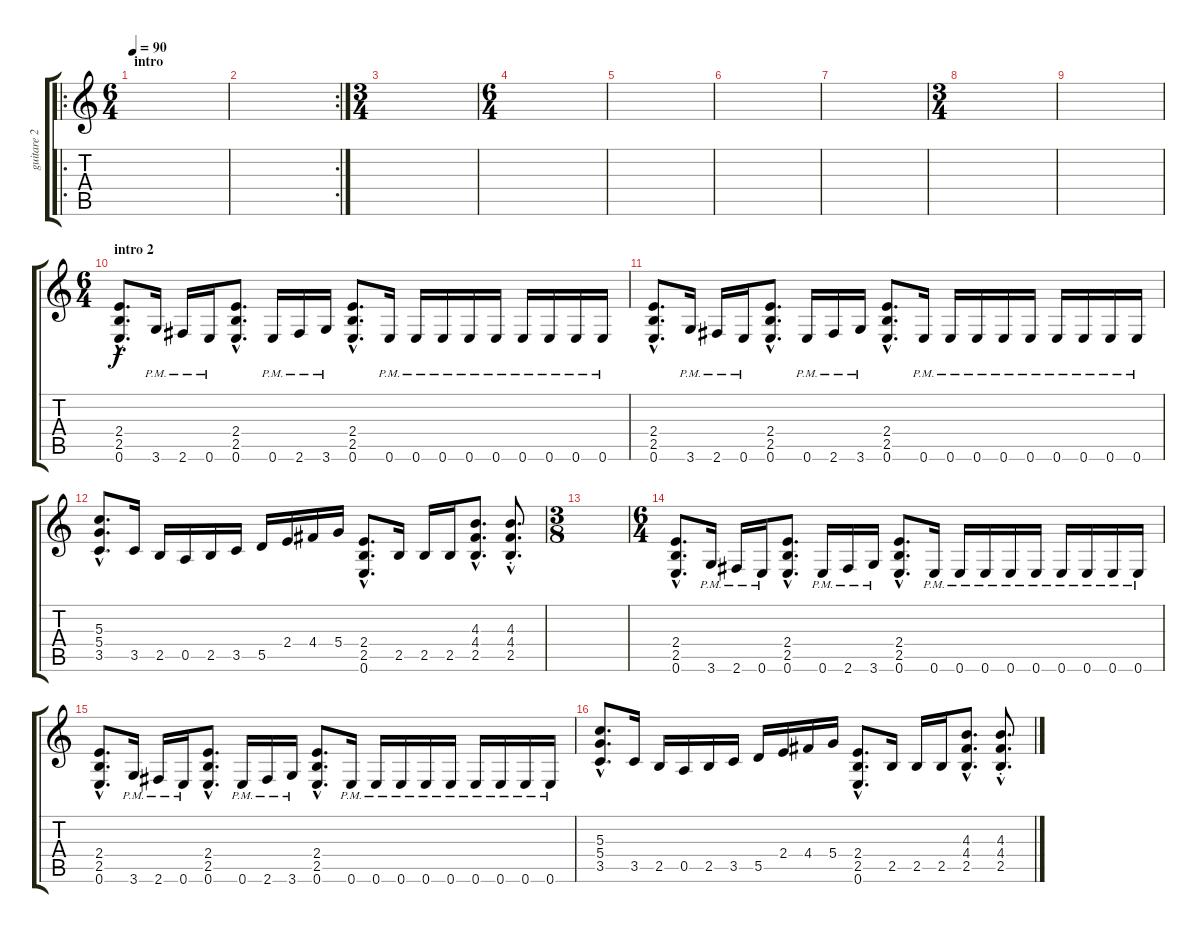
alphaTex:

\track ("guitare 2" "guitare 2") {instrument distortionguitar}
\staff {score tabs}
\tuning (E4 B3 G3 D3 A2 E2) {hide}
\ro
\ts (6 4)
\section ("" "intro")
\tempo 90
\clef g2
\ks c
|
\rc 2
|
\ts (3 4)
|
\ts (6 4)
|
|
|
|
\ts (3 4)
|
|
\ts (6 4)
\section ("" "intro 2")
(2.4{hac} 2.5{hac} 0.6{hac}).8{d} 3.6{pm}.16 2.6{pm}.16 0.6{pm}.16 (2.4{hac} 2.5{hac} 0.6{hac}).8{d} 0.6{pm}.16 2.6{pm}.16 3.6{pm}.16 (2.4{hac} 2.5{hac} 0.6{hac}).8{d} 0.6{pm}.16 0.6{pm}.16 0.6{pm}.16 0.6{pm}.16 0.6{pm}.16 0.6{pm}.16 0.6{pm}.16 0.6{pm}.16 0.6{pm}.16 |
(2.4{hac} 2.5{hac} 0.6{hac}).8{d} 3.6{pm}.16 2.6{pm}.16 0.6{pm}.16 (2.4{hac} 2.5{hac} 0.6{hac}).8{d} 0.6{pm}.16 2.6{pm}.16 3.6{pm}.16 (2.4{hac} 2.5{hac} 0.6{hac}).8{d} 0.6{pm}.16 0.6{pm}.16 0.6{pm}.16 0.6{pm}.16 0.6{pm}.16 0.6{pm}.16 0.6{pm}.16 0.6{pm}.16 0.6{pm}.16 |
(5.3{hac} 5.4{hac} 3.5{hac}).8{d} 3.5.16 2.5.16 0.5.16 2.5.16 3.5.16 5.5.16 2.4.16 4.4.16 5.4.16 (2.4{hac} 2.5{hac} 0.6{hac}).8{d} 2.5.16 2.5.16 2.5.16 (4.3{hac} 4.4{hac} 2.5{hac}).8{d} (4.3{hac st} 4.4{hac st} 2.5{hac st}).8{d} |
\ts (3 8)
|
\ts (6 4)
(2.4{hac} 2.5{hac} 0.6{hac}).8{d} 3.6{pm}.16 2.6{pm}.16 0.6{pm}.16 (2.4{hac} 2.5{hac} 0.6{hac}).8{d} 0.6{pm}.16 2.6{pm}.16 3.6{pm}.16 (2.4{hac} 2.5{hac} 0.6{hac}).8{d} 0.6{pm}.16 0.6{pm}.16 0.6{pm}.16 0.6{pm}.16 0.6{pm}.16 0.6{pm}.16 0.6{pm}.16 0.6{pm}.16 0.6{pm}.16 |
(2.4{hac} 2.5{hac} 0.6{hac}).8{d} 3.6{pm}.16 2.6{pm}.16 0.6{pm}.16 (2.4{hac} 2.5{hac} 0.6{hac}).8{d} 0.6{pm}.16 2.6{pm}.16 3.6{pm}.16 (2.4{hac} 2.5{hac} 0.6{hac}).8{d} 0.6{pm}.16 0.6{pm}.16 0.6{pm}.16 0.6{pm}.16 0.6{pm}.16 0.6{pm}.16 0.6{pm}.16 0.6{pm}.16 0.6{pm}.16 |
(5.3{hac} 5.4{hac} 3.5{hac}).8{d} 3.5.16 2.5.16 0.5.16 2.5.16 3.5.16 5.5.16 2.4.16 4.4.16 5.4.16 (2.4{hac} 2.5{hac} 0.6{hac}).8{d} 2.5.16 2.5.16 2.5.16 (4.3{hac} 4.4{hac} 2.5{hac}).8{d} (4.3{hac st} 4.4{hac st} 2.5{hac st}).8{d}
